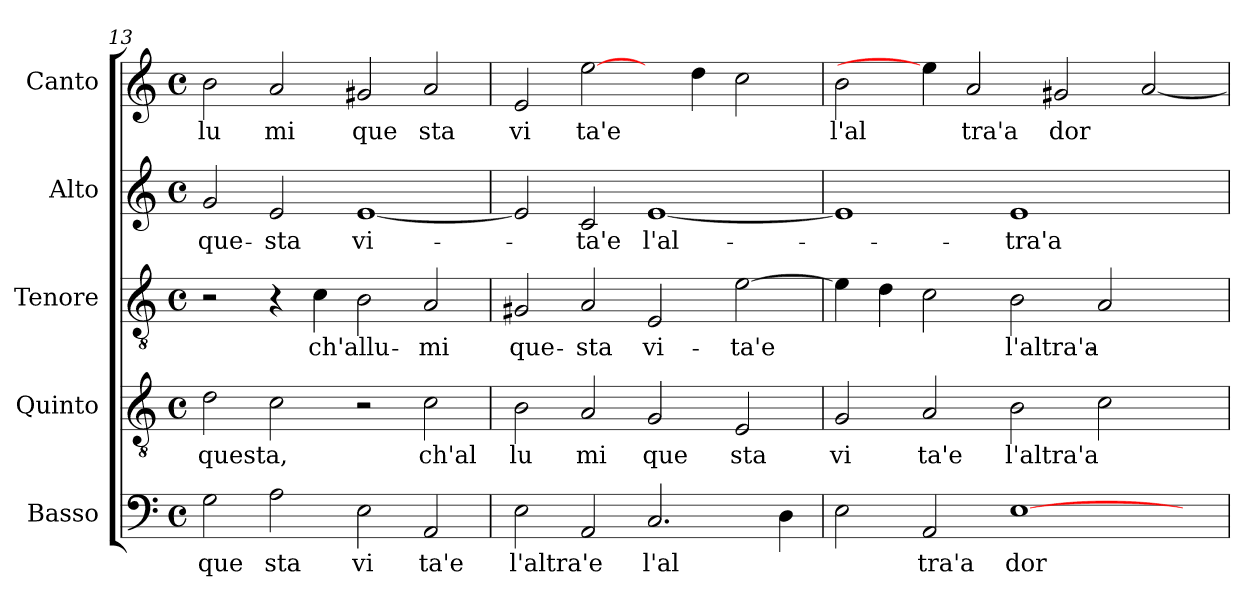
**kern	**text	**kern	**text	**kern	**text	**kern	**text	**kern	**text
*part5	*part5	*part4	*part4	*part3	*part3	*part2	*part2	*part1	*part1
*staff5	*staff5	*staff4	*staff4	*staff3	*staff3	*staff2	*staff2	*staff1	*staff1
*I"Basso	*	*I"Quinto	*	*I"Tenore	*	*I"Alto	*	*I"Canto	*
!!LO:LB:g=z
*clefF4	*	*clefGv2	*	*clefGv2	*	*clefG2	*	*clefG2	*
*M4/4	*	*M4/4	*	*M4/4	*	*M4/4	*	*M4/4	*
*met(c)	*	*met(c)	*	*met(c)	*	*met(c)	*	*met(c)	*
=13	=13	=13	=13	=13	=13	=13	=13	=13	=13
!	!LO:LY:b:cj	!	!LO:LY:b:cj	!	!	!	!LO:LY:b:cj	!	!LO:LY:b:cj
2G\	que	2d\	questa,	2r	.	2g/	que-	2b\	lu
!	!LO:LY:b:cj	!	!	!	!	!	!LO:LY:b:cj	!	!LO:LY:b:cj
2A\	sta	2c\	.	4r	.	2e/	-sta	2a/	mi
!	!	!	!	!	!LO:LY:b:cj	!	!	!	!
.	.	.	.	4c\	ch'allu-	.	.	.	.
!	!LO:LY:b:cj	!	!	!	!	!	!LO:LY:b:cj	!	!LO:LY:b:cj
2E\	vi	2r	.	2B\	.	[<1e	vi-	2g#X/	que
!	!LO:LY:b:cj	!	!LO:LY:b:cj	!	!LO:LY:b:cj	!	!	!	!LO:LY:b:cj
2AA/	ta'e	2c\	ch'al	2A/	-mi	.	.	2a/	sta
=14	=14	=14	=14	=14	=14	=14	=14	=14	=14
!	!LO:LY:b	!	!LO:LY:b:cj	!	!LO:LY:b:cj	!	!	!	!LO:LY:b:cj
2E\	l'altra'e	2B\	lu	2G#X/	que-	2e/]	.	2e/	vi
!	!	!	!LO:LY:b:cj	!	!LO:LY:b:cj	!	!LO:LY:b:cj	!	!LO:LY:b
2AA/	.	2A/	mi	2A/	-sta	2c/	-ta'e	[2ee\	ta'e
!	!LO:LY:b	!	!LO:LY:b:cj	!	!LO:LY:b:cj	!	!LO:LY:b:cj	!	!
2.C/	l'al	2G/	que	2E/	vi-	[<1e	l'al-	4ryy	.
.	.	.	.	.	.	.	.	4dd\	.
!	!	!	!LO:LY:b:cj	!	!LO:LY:b	!	!	!	!
.	.	2E/	sta	[>2e\	-ta'e	.	.	2cc\	.
4D\	.	.	.	.	.	.	.	.	.
=15	=15	=15	=15	=15	=15	=15	=15	=15	=15
!	!	!	!LO:LY:b:cj	!	!	!	!	!	!LO:LY:b:cj
2E\	.	2G/	vi	4e\]	.	1e]	.	2b\	l'al
.	.	.	.	4d\	.	.	.	.	.
!	!LO:LY:b:cj	!	!LO:LY:b:cj	!	!	!	!	!	!
2AA/	tra'a	2A/	ta'e	2c\	.	.	.	4ee\]	.
!	!	!	!	!	!	!	!	!	!LO:LY:b:cj
.	.	.	.	.	.	.	.	2a/	tra'a
!	!LO:LY:b:cj	!	!LO:LY:b	!	!LO:LY:b	!	!LO:LY:b:cj	!	!
[>1E	dor	2B\	l'altra'a	2B\	l'altra'a-	1e	-tra'a-	.	.
!	!	!	!	!	!	!	!	!	!LO:LY:b
.	.	.	.	.	.	.	.	2g#X/	dor
.	.	2c\	.	2A/	.	.	.	.	.
.	.	.	.	.	.	.	.	[<2a/	.
4ryy	.	4ryy	.	4ryy	.	4ryy	.	.	.
=	=	=	=	=	=	=	=	=	=
*-	*-	*-	*-	*-	*-	*-	*-	*-	*-
